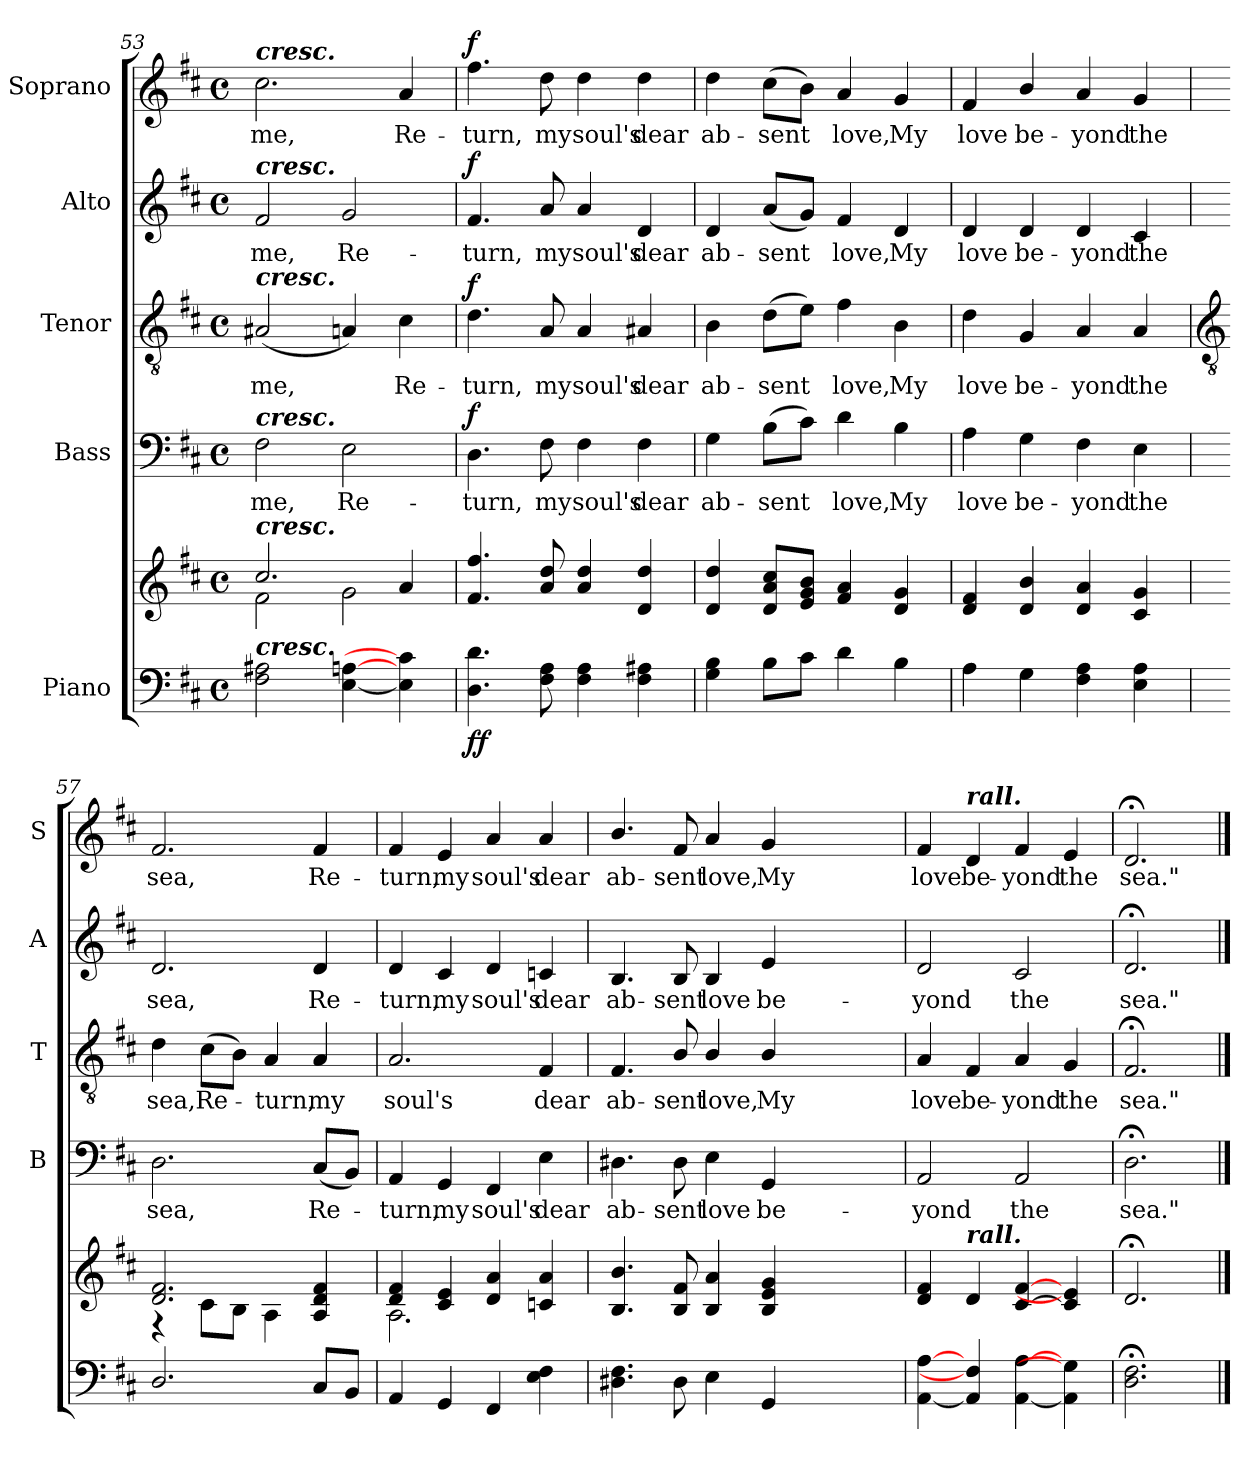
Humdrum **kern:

**kern	**kern	**dynam	**kern	**text	**dynam	**kern	**text	**dynam	**kern	**text	**dynam	**kern	**text	**dynam
*part5	*part5	*part5	*part4	*part4	*part4	*part3	*part3	*part3	*part2	*part2	*part2	*part1	*part1	*part1
*staff6	*staff5	*staff5/6	*staff4	*staff4	*staff4	*staff3	*staff3	*staff3	*staff2	*staff2	*staff2	*staff1	*staff1	*staff1
*I"Piano	*	*	*I"Bass	*	*	*I"Tenor	*	*	*I"Alto	*	*	*I"Soprano	*	*
*	*	*	*I'B	*	*	*I'T	*	*	*I'A	*	*	*I'S	*	*
*clefF4	*clefG2	*	*clefF4	*	*	*clefGv2	*	*	*clefG2	*	*	*clefG2	*	*
*k[f#c#]	*k[f#c#]	*	*k[f#c#]	*	*	*k[f#c#]	*	*	*k[f#c#]	*	*	*k[f#c#]	*	*
*D:	*D:	*	*D:	*	*	*D:	*	*	*D:	*	*	*D:	*	*
*M4/4	*M4/4	*	*M4/4	*	*	*M4/4	*	*	*M4/4	*	*	*M4/4	*	*
*met(c)	*met(c)	*	*met(c)	*	*	*met(c)	*	*	*met(c)	*	*	*met(c)	*	*
=53	=53	=53	=53	=53	=53	=53	=53	=53	=53	=53	=53	=53	=53	=53
*	*^	*	*	*	*	*	*	*	*	*	*	*	*	*
!	!	!	!	!	!	!	!	!	!	!	!	!	!LO:TX:a:Bi:t=cresc.	!	!
!	!	!	!	!	!	!	!	!	!	!LO:TX:a:Bi:t=cresc.	!	!	!	!	!
!	!	!	!	!	!	!	!LO:TX:a:Bi:t=cresc.	!	!	!	!	!	!	!	!
!	!	!	!	!LO:TX:a:Bi:t=cresc.	!	!	!	!	!	!	!	!	!	!	!
!	!LO:TX:a:Bi:t=cresc.	!	!	!	!	!	!	!	!	!	!	!	!	!	!
!LO:TX:a:Bi:t=cresc.	!	!	!	!	!	!	!	!	!	!	!	!	!	!	!
!	!	!	!	!	!LO:LY:b	!	!	!LO:LY:b	!	!	!LO:LY:b	!	!	!LO:LY:b	!
2F# 2A#X	2.cc#/	2f#\	.	2F#	me,	.	(<2A#X	me,	.	2f#	me,	.	2.cc#	me,	.
!	!	!	!	!	!LO:LY:b	!	!	!	!	!	!LO:LY:b	!	!	!	!
[4E [4An	.	2g\	.	2E	Re-	.	4An)	.	.	2g	Re-	.	.	.	.
!	!	!	!	!	!	!	!	!LO:LY:b	!	!	!	!	!	!LO:LY:b	!
4E] 4c#]	4a	.	.	.	.	.	4c#	Re-	.	.	.	.	4a	Re-	.
=54	=54	=54	=54	=54	=54	=54	=54	=54	=54	=54	=54	=54	=54	=54	=54
!	!	!	!LO:DY:b=2	!	!LO:LY:b	!	!	!LO:LY:b	!	!	!LO:LY:b	!	!	!LO:LY:b	!
!	!	!	!LO:DY:n=1:b	!	!	!LO:DY:b	!	!	!LO:DY:b	!	!	!LO:DY:b	!	!	!LO:DY:b
4.D 4.d	4.f# 4.ff#	1ryy	f f	4.D	turn,	f	4.d	turn,	f	4.f#	turn,	f	4.ff#	turn,	f
!	!	!	!	!	!LO:LY:b	!	!	!LO:LY:b	!	!	!LO:LY:b	!	!	!LO:LY:b	!
8F# 8A	8a 8dd	.	.	8F#	my	.	8A	my	.	8a	my	.	8dd	my	.
!	!	!	!	!	!LO:LY:b	!	!	!LO:LY:b	!	!	!LO:LY:b	!	!	!LO:LY:b	!
4F# 4A	4a 4dd	.	.	4F#	soul's	.	4A	soul's	.	4a	soul's	.	4dd	soul's	.
!	!	!	!	!	!LO:LY:b	!	!	!LO:LY:b	!	!	!LO:LY:b	!	!	!LO:LY:b	!
4F# 4A#X	4d 4dd	.	.	4F#	dear	.	4A#X	dear	.	4d	dear	.	4dd	dear	.
=55	=55	=55	=55	=55	=55	=55	=55	=55	=55	=55	=55	=55	=55	=55	=55
!	!	!	!	!	!LO:LY:b	!	!	!LO:LY:b	!	!	!LO:LY:b	!	!	!LO:LY:b	!
4G 4B	4d 4dd	1ryy	.	4G	ab-	.	4B	ab-	.	4d	ab-	.	4dd	ab-	.
!	!	!	!	!	!LO:LY:b	!	!	!LO:LY:b	!	!	!LO:LY:b	!	!	!LO:LY:b	!
8BL	8d 8a 8cc#L	.	.	(>8BL	-sent	.	(>8dL	-sent	.	(<8aL	-sent	.	(>8cc#L	-sent	.
8c#J	8e 8g 8bJ	.	.	8c#J)	.	.	8eJ)	.	.	8gJ)	.	.	8bJ)	.	.
!	!	!	!	!	!LO:LY:b	!	!	!LO:LY:b	!	!	!LO:LY:b	!	!	!LO:LY:b	!
4d	4f# 4a	.	.	4d	love,	.	4f#	love,	.	4f#	love,	.	4a	love,	.
!	!	!	!	!	!LO:LY:b	!	!	!LO:LY:b	!	!	!LO:LY:b	!	!	!LO:LY:b	!
4B	4d 4g	.	.	4B	My	.	4B	My	.	4d	My	.	4g	My	.
=56	=56	=56	=56	=56	=56	=56	=56	=56	=56	=56	=56	=56	=56	=56	=56
!	!	!	!	!	!LO:LY:b	!	!	!LO:LY:b	!	!	!LO:LY:b	!	!	!LO:LY:b	!
4A	4d 4f#	1ryy	.	4A	love	.	4d	love	.	4d	love	.	4f#	love	.
!	!	!	!	!	!LO:LY:b	!	!	!LO:LY:b	!	!	!LO:LY:b	!	!	!LO:LY:b	!
4G	4d/ 4b/	.	.	4G	be-	.	4G	be-	.	4d	be-	.	4b/	be-	.
!	!	!	!	!	!LO:LY:b	!	!	!LO:LY:b	!	!	!LO:LY:b	!	!	!LO:LY:b	!
4F# 4A	4d 4a	.	.	4F#	-yond	.	4A	-yond	.	4d	-yond	.	4a	-yond	.
!	!	!	!	!	!LO:LY:b	!	!	!LO:LY:b	!	!	!LO:LY:b	!	!	!LO:LY:b	!
4E 4A	4c# 4g	.	.	4E	the	.	4A	the	.	4c#	the	.	4g	the	.
!!LO:LB:g=z
=57	=57	=57	=57	=57	=57	=57	=57	=57	=57	=57	=57	=57	=57	=57	=57
*	*	*	*	*	*	*	*clefGv2	*	*	*	*	*	*	*	*
!	!	!	!	!	!LO:LY:b	!	!	!LO:LY:b	!	!	!LO:LY:b	!	!	!LO:LY:b	!
2.D/	2.d 2.f#	4r	.	2.D	sea,	.	4d	sea,	.	2.d	sea,	.	2.f#	sea,	.
!	!	!	!	!	!	!	!	!LO:LY:b	!	!	!	!	!	!	!
.	.	8c#\L	.	.	.	.	(>8c#L	Re-	.	.	.	.	.	.	.
.	.	8B\J	.	.	.	.	8BJ)	.	.	.	.	.	.	.	.
!	!	!	!	!	!	!	!	!LO:LY:b	!	!	!	!	!	!	!
.	.	4A\	.	.	.	.	4A	turn,	.	.	.	.	.	.	.
!	!	!	!	!	!LO:LY:b	!	!	!LO:LY:b	!	!	!LO:LY:b	!	!	!LO:LY:b	!
8C#L	4A 4d 4f#	4ryy	.	(<8C#L	Re-	.	4A	my	.	4d	Re-	.	4f#	Re-	.
8BBJ	.	.	.	8BBJ)	.	.	.	.	.	.	.	.	.	.	.
=58	=58	=58	=58	=58	=58	=58	=58	=58	=58	=58	=58	=58	=58	=58	=58
!	!	!	!	!	!LO:LY:b	!	!	!LO:LY:b	!	!	!LO:LY:b	!	!	!LO:LY:b	!
4AA	4d 4f#	2.A\	.	4AA	turn,	.	2.A	soul's	.	4d	-turn,	.	4f#	-turn,	.
!	!	!	!	!	!LO:LY:b	!	!	!	!	!	!LO:LY:b	!	!	!LO:LY:b	!
4GG	4c# 4e	.	.	4GG	my	.	.	.	.	4c#	my	.	4e	my	.
!	!	!	!	!	!LO:LY:b	!	!	!	!	!	!LO:LY:b	!	!	!LO:LY:b	!
4FF#	4d 4a	.	.	4FF#	soul's	.	.	.	.	4d	soul's	.	4a	soul's	.
!	!	!	!	!	!LO:LY:b	!	!	!LO:LY:b	!	!	!LO:LY:b	!	!	!LO:LY:b	!
4E 4F#	4cn 4a	4ryy	.	4E	dear	.	4F#	dear	.	4cn	dear	.	4a	dear	.
=58A	=58A	=58A	=58A	=58A	=58A	=58A	=58A	=58A	=58A	=58A	=58A	=58A	=58A	=58A	=58A
!	!	!	!	!	!LO:LY:b	!	!	!LO:LY:b	!	!	!LO:LY:b	!	!	!LO:LY:b	!
4.D#X 4.F#	4.B/ 4.b/	1ryy	.	4.D#X	ab-	.	4.F#	ab-	.	4.B	ab-	.	4.b/	ab-	.
!	!	!	!	!	!LO:LY:b	!	!	!LO:LY:b	!	!	!LO:LY:b	!	!	!LO:LY:b	!
8D#	8B 8f#	.	.	8D#	-sent	.	8B/	-sent	.	8B	-sent	.	8f#	-sent	.
!	!	!	!	!	!LO:LY:b	!	!	!LO:LY:b	!	!	!LO:LY:b	!	!	!LO:LY:b	!
4E	4B 4a	.	.	4E	love	.	4B/	love,	.	4B	love	.	4a	love,	.
!	!	!	!	!	!LO:LY:b	!	!	!LO:LY:b	!	!	!LO:LY:b	!	!	!LO:LY:b	!
4GG	4B 4e 4g	.	.	4GG	be-	.	4B/	My	.	4e	be-	.	4g	My	.
2.ryy	2.ryy	2.ryy	.	2.ryy	.	.	2.ryy	.	.	2.ryy	.	.	2.ryy	.	.
=59A	=59A	=59A	=59A	=59A	=59A	=59A	=59A	=59A	=59A	=59A	=59A	=59A	=59A	=59A	=59A
!	!	!	!	!	!LO:LY:b	!	!	!LO:LY:b	!	!	!LO:LY:b	!	!	!LO:LY:b	!
[4AA [4A	4d 4f#	1ryy	.	2AA	-yond	.	4A	love	.	2d	-yond	.	4f#	love	.
!	!	!	!	!	!	!	!	!	!	!	!	!	!LO:TX:a:Bi:t=rall.	!	!
!	!LO:TX:a:Bi:t=rall.	!	!	!	!	!	!	!	!	!	!	!	!	!	!
!	!	!	!	!	!	!	!	!LO:LY:b	!	!	!	!	!	!LO:LY:b	!
4AA] 4F#]	4d	.	.	.	.	.	4F#	be-	.	.	.	.	4d	be-	.
!	!	!	!	!	!LO:LY:b	!	!	!LO:LY:b	!	!	!LO:LY:b	!	!	!LO:LY:b	!
[4AA [4A	[4c# [4f#	.	.	2AA	the	.	4A	-yond	.	2c#	the	.	4f#	-yond	.
!	!	!	!	!	!	!	!	!LO:LY:b	!	!	!	!	!	!LO:LY:b	!
4AA] 4G]	4c#] 4e]	.	.	.	.	.	4G	the	.	.	.	.	4e	the	.
*	*v	*v	*	*	*	*	*	*	*	*	*	*	*	*	*
=60A	=60A	=60A	=60A	=60A	=60A	=60A	=60A	=60A	=60A	=60A	=60A	=60A	=60A	=60A
!	!	!	!	!LO:LY:b	!	!	!LO:LY:b	!	!	!LO:LY:b	!	!	!LO:LY:b	!
2.D;< 2.F#;<	2.d;<	.	2.D;<	sea."	.	2.F#;<	sea."	.	2.d;<	sea."	.	2.d;<	sea."	.
==	==	==	==	==	==	==	==	==	==	==	==	==	==	==
*-	*-	*-	*-	*-	*-	*-	*-	*-	*-	*-	*-	*-	*-	*-
